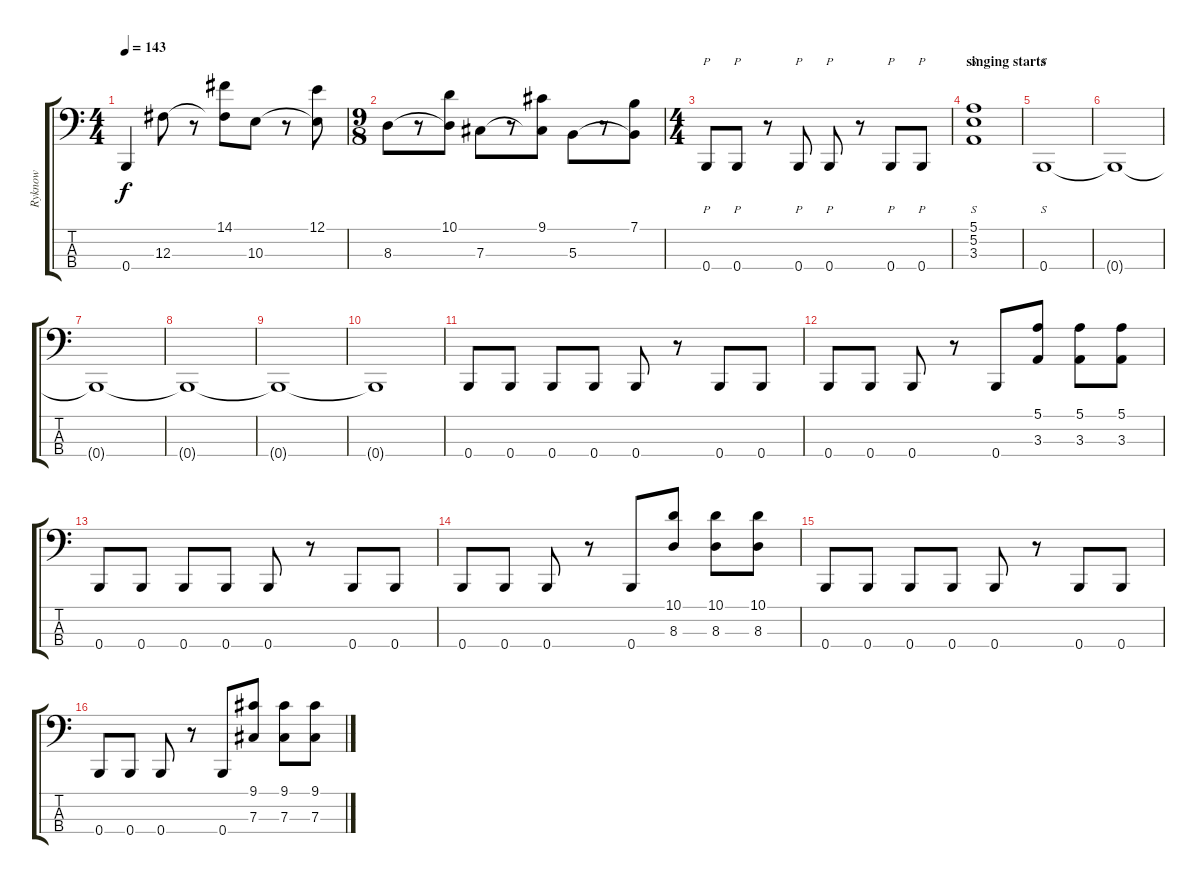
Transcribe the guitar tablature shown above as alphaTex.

\track ("Ryknow" "Ryknow") {instrument slapbass2}
\staff {score tabs}
\tuning (E2 B1 Gb1 B0) {hide}
\ts (4 4)
\tempo 143
\clef f4
\ks c
0.4.4{dy f} 12.3.8 r.8 (14.1 12.3{t}).8 10.3.8 r.8 (12.1 10.3{t}).8 |
\ts (9 8)
8.3.8 r.8 (10.1 8.3{t}).8 7.3.8 r.8 (9.1 7.3{t}).8 5.3.8 r.8 (7.1 5.3{t}).8 |
\ts (4 4)
0.4.8{p} 0.4.8{p} r.8 0.4.8{p} 0.4.8{p} r.8 0.4.8{p} 0.4.8{p} |
\section ("" "singing starts")
(5.1 5.2 3.3).1{s} |
0.4.1{s} |
0.4{t}.1 |
0.4{t}.1 |
0.4{t}.1 |
0.4{t}.1 |
0.4{t}.1 |
0.4.8 0.4.8 0.4.8 0.4.8 0.4.8 r.8 0.4.8 0.4.8 |
0.4.8 0.4.8 0.4.8 r.8 0.4.8 (5.1 3.3).8 (5.1 3.3).8 (5.1 3.3).8 |
0.4.8 0.4.8 0.4.8 0.4.8 0.4.8 r.8 0.4.8 0.4.8 |
0.4.8 0.4.8 0.4.8 r.8 0.4.8 (10.1 8.3).8 (10.1 8.3).8 (10.1 8.3).8 |
0.4.8 0.4.8 0.4.8 0.4.8 0.4.8 r.8 0.4.8 0.4.8 |
0.4.8 0.4.8 0.4.8 r.8 0.4.8 (9.1 7.3).8 (9.1 7.3).8 (9.1 7.3).8
